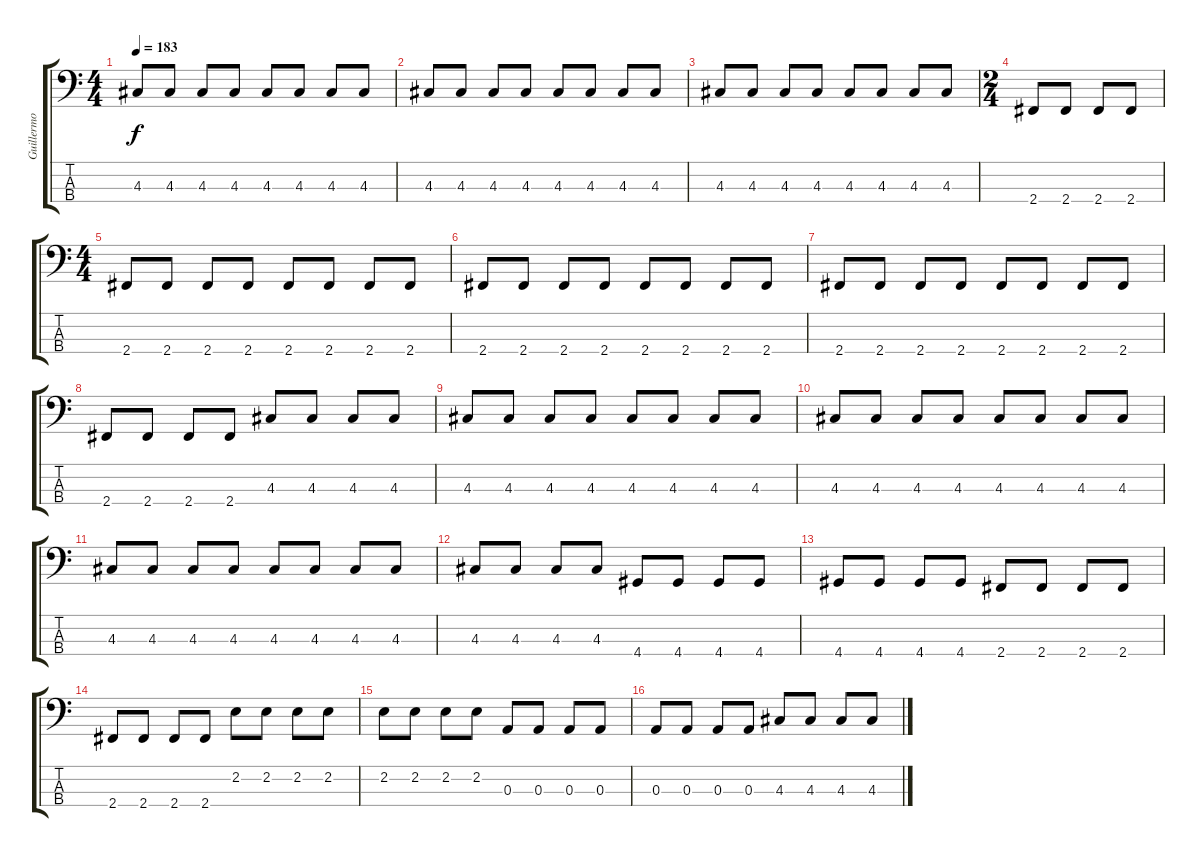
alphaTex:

\track ("Guillermo Sanchez" "Guillermo ") {instrument electricbassfinger}
\staff {score tabs}
\tuning (G2 D2 A1 E1) {hide}
\ts (4 4)
\tempo 183
\clef f4
\ks c
4.3.8{dy f} 4.3.8 4.3.8 4.3.8 4.3.8 4.3.8 4.3.8 4.3.8 |
4.3.8 4.3.8 4.3.8 4.3.8 4.3.8 4.3.8 4.3.8 4.3.8 |
4.3.8 4.3.8 4.3.8 4.3.8 4.3.8 4.3.8 4.3.8 4.3.8 |
\ts (2 4)
2.4.8 2.4.8 2.4.8 2.4.8 |
\ts (4 4)
2.4.8 2.4.8 2.4.8 2.4.8 2.4.8 2.4.8 2.4.8 2.4.8 |
2.4.8 2.4.8 2.4.8 2.4.8 2.4.8 2.4.8 2.4.8 2.4.8 |
2.4.8 2.4.8 2.4.8 2.4.8 2.4.8 2.4.8 2.4.8 2.4.8 |
2.4.8 2.4.8 2.4.8 2.4.8 4.3.8 4.3.8 4.3.8 4.3.8 |
4.3.8 4.3.8 4.3.8 4.3.8 4.3.8 4.3.8 4.3.8 4.3.8 |
4.3.8 4.3.8 4.3.8 4.3.8 4.3.8 4.3.8 4.3.8 4.3.8 |
4.3.8 4.3.8 4.3.8 4.3.8 4.3.8 4.3.8 4.3.8 4.3.8 |
4.3.8 4.3.8 4.3.8 4.3.8 4.4.8 4.4.8 4.4.8 4.4.8 |
4.4.8 4.4.8 4.4.8 4.4.8 2.4.8 2.4.8 2.4.8 2.4.8 |
2.4.8 2.4.8 2.4.8 2.4.8 2.2.8 2.2.8 2.2.8 2.2.8 |
2.2.8 2.2.8 2.2.8 2.2.8 0.3.8 0.3.8 0.3.8 0.3.8 |
0.3.8 0.3.8 0.3.8 0.3.8 4.3.8 4.3.8 4.3.8 4.3.8
